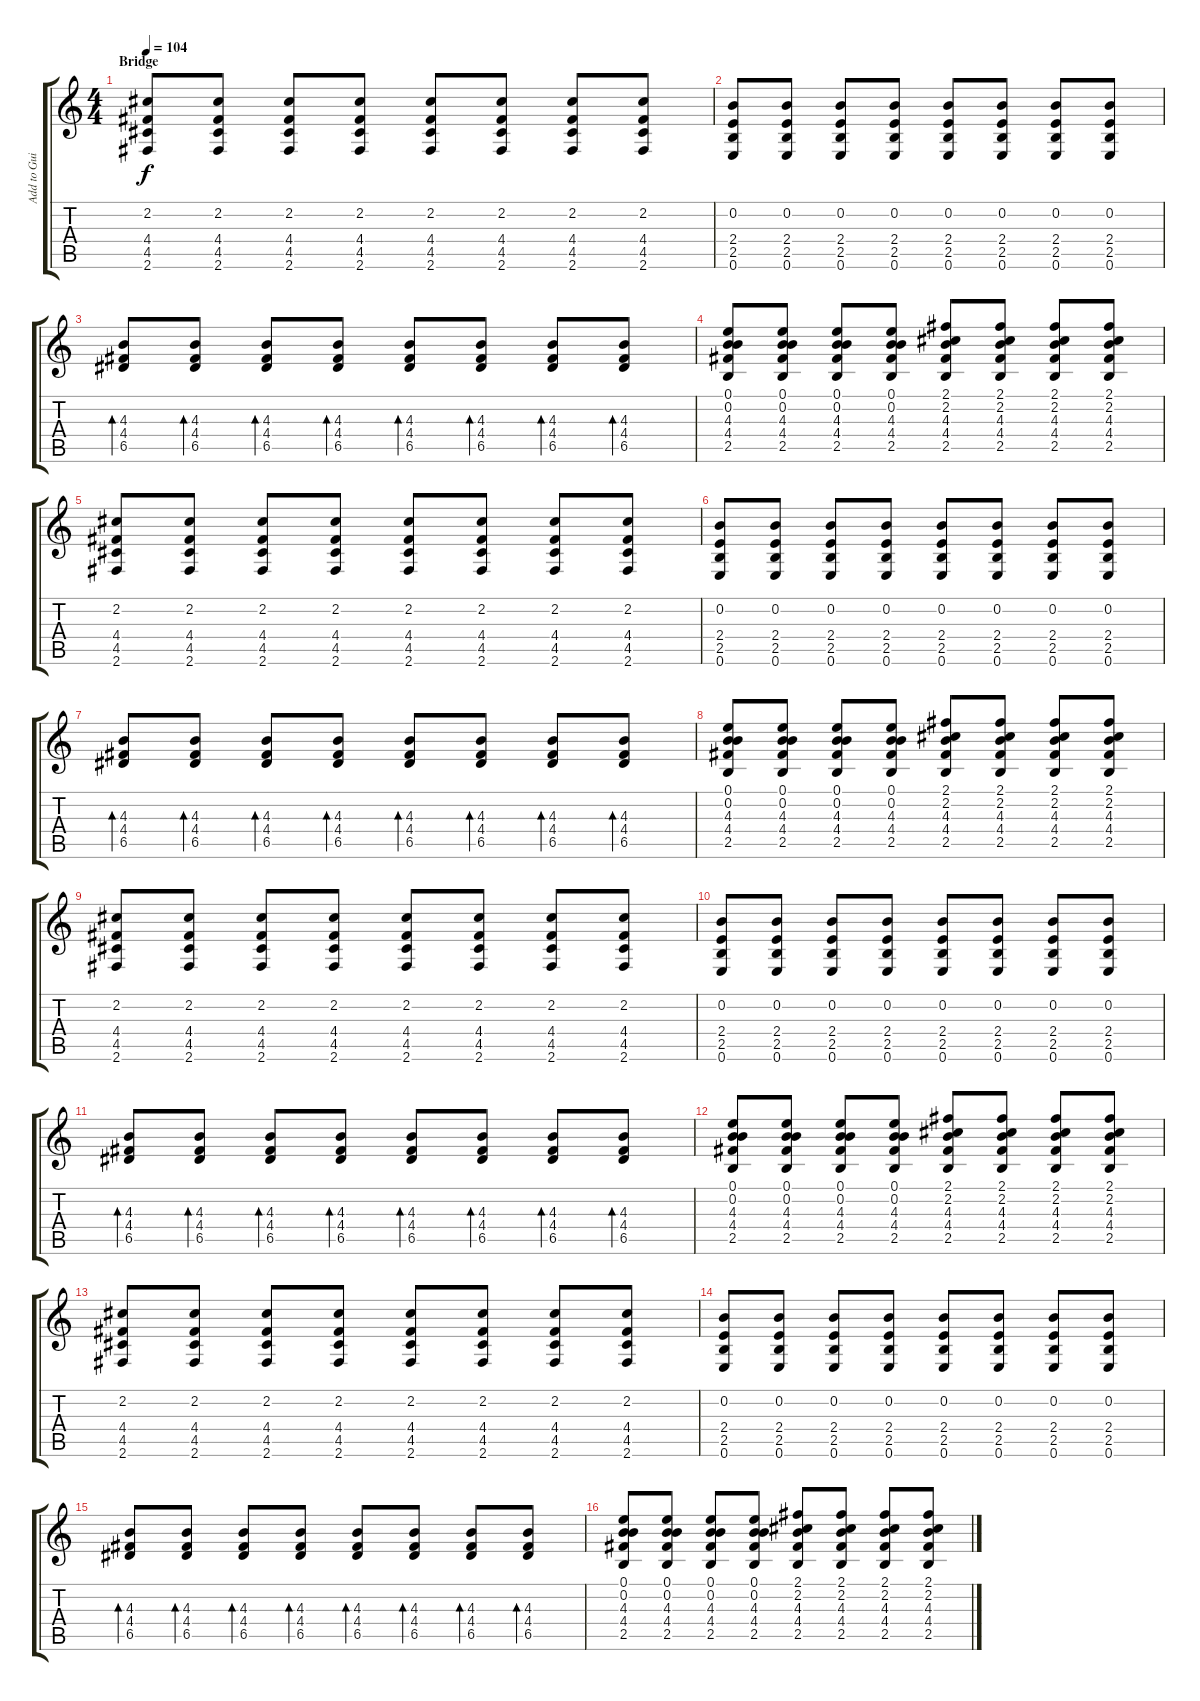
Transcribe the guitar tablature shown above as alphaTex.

\track ("Add to Guitar" "Add to Gui") {instrument electricguitarclean}
\staff {score tabs}
\tuning (E4 B3 G3 D3 A2 E2) {hide}
\ts (4 4)
\section ("" "Bridge")
\tempo 104
\clef g2
\ks c
(2.2 4.4 4.5 2.6).8{dy f volume 11 instrument distortionguitar} (2.2 4.4 4.5 2.6).8 (2.2 4.4 4.5 2.6).8 (2.2 4.4 4.5 2.6).8 (2.2 4.4 4.5 2.6).8 (2.2 4.4 4.5 2.6).8 (2.2 4.4 4.5 2.6).8 (2.2 4.4 4.5 2.6).8 |
(0.2 2.4 2.5 0.6).8{instrument distortionguitar} (0.2 2.4 2.5 0.6).8 (0.2 2.4 2.5 0.6).8 (0.2 2.4 2.5 0.6).8 (0.2 2.4 2.5 0.6).8 (0.2 2.4 2.5 0.6).8 (0.2 2.4 2.5 0.6).8 (0.2 2.4 2.5 0.6).8 |
(4.3 4.4 6.5).8{bd 60} (4.3 4.4 6.5).8{bd 60} (4.3 4.4 6.5).8{bd 60} (4.3 4.4 6.5).8{bd 60} (4.3 4.4 6.5).8{bd 60} (4.3 4.4 6.5).8{bd 60} (4.3 4.4 6.5).8{bd 60} (4.3 4.4 6.5).8{bd 60} |
(0.1 0.2 4.3 4.4 2.5).8{instrument distortionguitar} (0.1 0.2 4.3 4.4 2.5).8 (0.1 0.2 4.3 4.4 2.5).8 (0.1 0.2 4.3 4.4 2.5).8 (2.1 2.2 4.3 4.4 2.5).8 (2.1 2.2 4.3 4.4 2.5).8 (2.1 2.2 4.3 4.4 2.5).8 (2.1 2.2 4.3 4.4 2.5).8 |
(2.2 4.4 4.5 2.6).8{volume 11 instrument distortionguitar} (2.2 4.4 4.5 2.6).8 (2.2 4.4 4.5 2.6).8 (2.2 4.4 4.5 2.6).8 (2.2 4.4 4.5 2.6).8 (2.2 4.4 4.5 2.6).8 (2.2 4.4 4.5 2.6).8 (2.2 4.4 4.5 2.6).8 |
(0.2 2.4 2.5 0.6).8{instrument distortionguitar} (0.2 2.4 2.5 0.6).8 (0.2 2.4 2.5 0.6).8 (0.2 2.4 2.5 0.6).8 (0.2 2.4 2.5 0.6).8 (0.2 2.4 2.5 0.6).8 (0.2 2.4 2.5 0.6).8 (0.2 2.4 2.5 0.6).8 |
(4.3 4.4 6.5).8{bd 60} (4.3 4.4 6.5).8{bd 60} (4.3 4.4 6.5).8{bd 60} (4.3 4.4 6.5).8{bd 60} (4.3 4.4 6.5).8{bd 60} (4.3 4.4 6.5).8{bd 60} (4.3 4.4 6.5).8{bd 60} (4.3 4.4 6.5).8{bd 60} |
(0.1 0.2 4.3 4.4 2.5).8{instrument distortionguitar} (0.1 0.2 4.3 4.4 2.5).8 (0.1 0.2 4.3 4.4 2.5).8 (0.1 0.2 4.3 4.4 2.5).8 (2.1 2.2 4.3 4.4 2.5).8 (2.1 2.2 4.3 4.4 2.5).8 (2.1 2.2 4.3 4.4 2.5).8 (2.1 2.2 4.3 4.4 2.5).8 |
(2.2 4.4 4.5 2.6).8{volume 11 instrument distortionguitar} (2.2 4.4 4.5 2.6).8 (2.2 4.4 4.5 2.6).8 (2.2 4.4 4.5 2.6).8 (2.2 4.4 4.5 2.6).8 (2.2 4.4 4.5 2.6).8 (2.2 4.4 4.5 2.6).8 (2.2 4.4 4.5 2.6).8 |
(0.2 2.4 2.5 0.6).8{instrument distortionguitar} (0.2 2.4 2.5 0.6).8 (0.2 2.4 2.5 0.6).8 (0.2 2.4 2.5 0.6).8 (0.2 2.4 2.5 0.6).8 (0.2 2.4 2.5 0.6).8 (0.2 2.4 2.5 0.6).8 (0.2 2.4 2.5 0.6).8 |
(4.3 4.4 6.5).8{bd 60} (4.3 4.4 6.5).8{bd 60} (4.3 4.4 6.5).8{bd 60} (4.3 4.4 6.5).8{bd 60} (4.3 4.4 6.5).8{bd 60} (4.3 4.4 6.5).8{bd 60} (4.3 4.4 6.5).8{bd 60} (4.3 4.4 6.5).8{bd 60} |
(0.1 0.2 4.3 4.4 2.5).8{instrument distortionguitar} (0.1 0.2 4.3 4.4 2.5).8 (0.1 0.2 4.3 4.4 2.5).8 (0.1 0.2 4.3 4.4 2.5).8 (2.1 2.2 4.3 4.4 2.5).8 (2.1 2.2 4.3 4.4 2.5).8 (2.1 2.2 4.3 4.4 2.5).8 (2.1 2.2 4.3 4.4 2.5).8 |
(2.2 4.4 4.5 2.6).8{volume 11 instrument distortionguitar} (2.2 4.4 4.5 2.6).8 (2.2 4.4 4.5 2.6).8 (2.2 4.4 4.5 2.6).8 (2.2 4.4 4.5 2.6).8 (2.2 4.4 4.5 2.6).8 (2.2 4.4 4.5 2.6).8 (2.2 4.4 4.5 2.6).8 |
(0.2 2.4 2.5 0.6).8{instrument distortionguitar} (0.2 2.4 2.5 0.6).8 (0.2 2.4 2.5 0.6).8 (0.2 2.4 2.5 0.6).8 (0.2 2.4 2.5 0.6).8 (0.2 2.4 2.5 0.6).8 (0.2 2.4 2.5 0.6).8 (0.2 2.4 2.5 0.6).8 |
(4.3 4.4 6.5).8{bd 60} (4.3 4.4 6.5).8{bd 60} (4.3 4.4 6.5).8{bd 60} (4.3 4.4 6.5).8{bd 60} (4.3 4.4 6.5).8{bd 60} (4.3 4.4 6.5).8{bd 60} (4.3 4.4 6.5).8{bd 60} (4.3 4.4 6.5).8{bd 60} |
(0.1 0.2 4.3 4.4 2.5).8{instrument distortionguitar} (0.1 0.2 4.3 4.4 2.5).8 (0.1 0.2 4.3 4.4 2.5).8 (0.1 0.2 4.3 4.4 2.5).8 (2.1 2.2 4.3 4.4 2.5).8 (2.1 2.2 4.3 4.4 2.5).8 (2.1 2.2 4.3 4.4 2.5).8 (2.1 2.2 4.3 4.4 2.5).8
